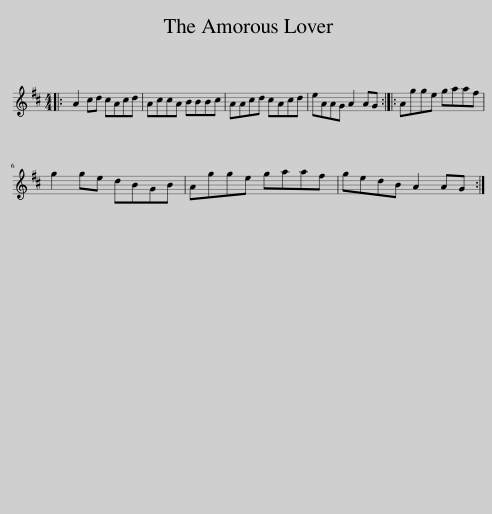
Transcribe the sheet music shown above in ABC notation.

X:1
L:1/8
M:4/4
I:linebreak $
K:D
V:1 treble
V:1
|: A2 cd cAcd | AccA BBBc | AAcd cAcd | eAAG A2 AG :: Agge gaaf |$ %5
 g2 ge dBGB | Agge gaaf | gedB A2 AG :| %8
